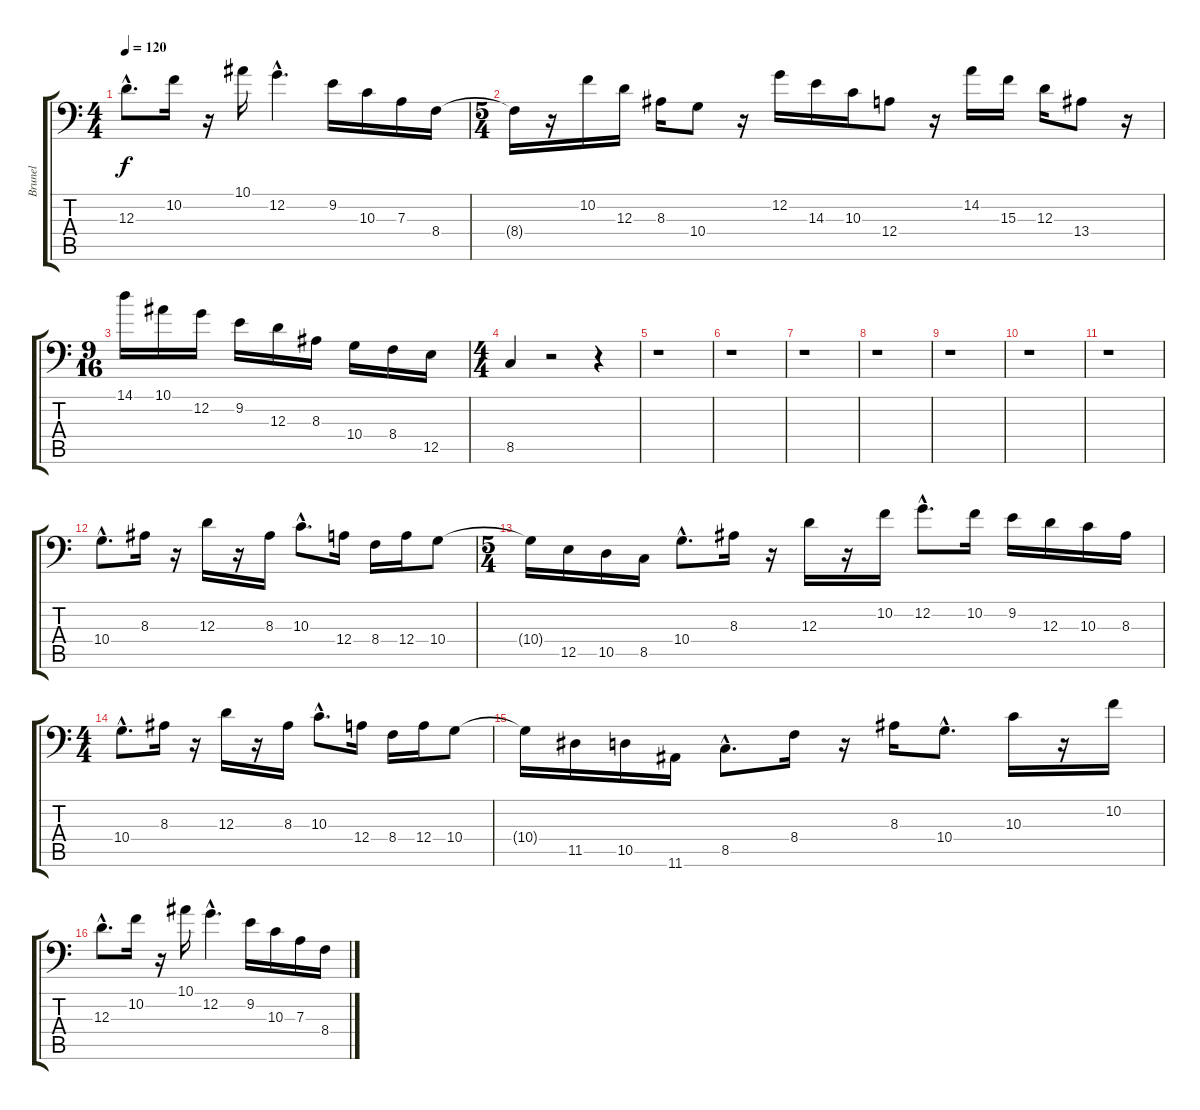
\track ("Brunel" "Brunel") {instrument electricbassfinger}
\staff {score tabs}
\tuning (C3 G2 D2 A1 E1 B0) {hide}
\ts (4 4)
\tempo 120
\clef f4
\ks c
12.3{hac}.8{d dy f} 10.2.16 r.16 10.1.16 12.2{hac}.4{d} 9.2.16 10.3.16 7.3.16 8.4.16 |
\ts (5 4)
8.4{t}.16 r.16 10.2.16 12.3.16 8.3.16 10.4.8 r.16 12.2.16 14.3.16 10.3.16 12.4.8 r.16 14.2.16 15.3.16 12.3.16 13.4.8 r.16 |
\ts (9 16)
14.1.16 10.1.16 12.2.16 9.2.16 12.3.16 8.3.16 10.4.16 8.4.16 12.5.16 |
\ts (4 4)
8.5.4 r.2 r.4 |
r.1 |
r.1 |
r.1 |
r.1 |
r.1 |
r.1 |
r.1 |
10.4{hac}.8{d} 8.3.16 r.16 12.3.16 r.16 8.3.16 10.3{hac}.8{d} 12.4.16 8.4.16 12.4.16 10.4.8 |
\ts (5 4)
10.4{t}.16 12.5.16 10.5.16 8.5.16 10.4{hac}.8{d} 8.3.16 r.16 12.3.16 r.16 10.2.16 12.2{hac}.8{d} 10.2.16 9.2.16 12.3.16 10.3.16 8.3.16 |
\ts (4 4)
10.4{hac}.8{d} 8.3.16 r.16 12.3.16 r.16 8.3.16 10.3{hac}.8{d} 12.4.16 8.4.16 12.4.16 10.4.8 |
10.4{t}.16 11.5.16 10.5.16 11.6.16 8.5{hac}.8{d} 8.4.16 r.16 8.3.16 10.4{hac}.8{d} 10.3.16 r.16 10.2.16 |
12.3{hac}.8{d} 10.2.16 r.16 10.1.16 12.2{hac}.4{d} 9.2.16 10.3.16 7.3.16 8.4.16
